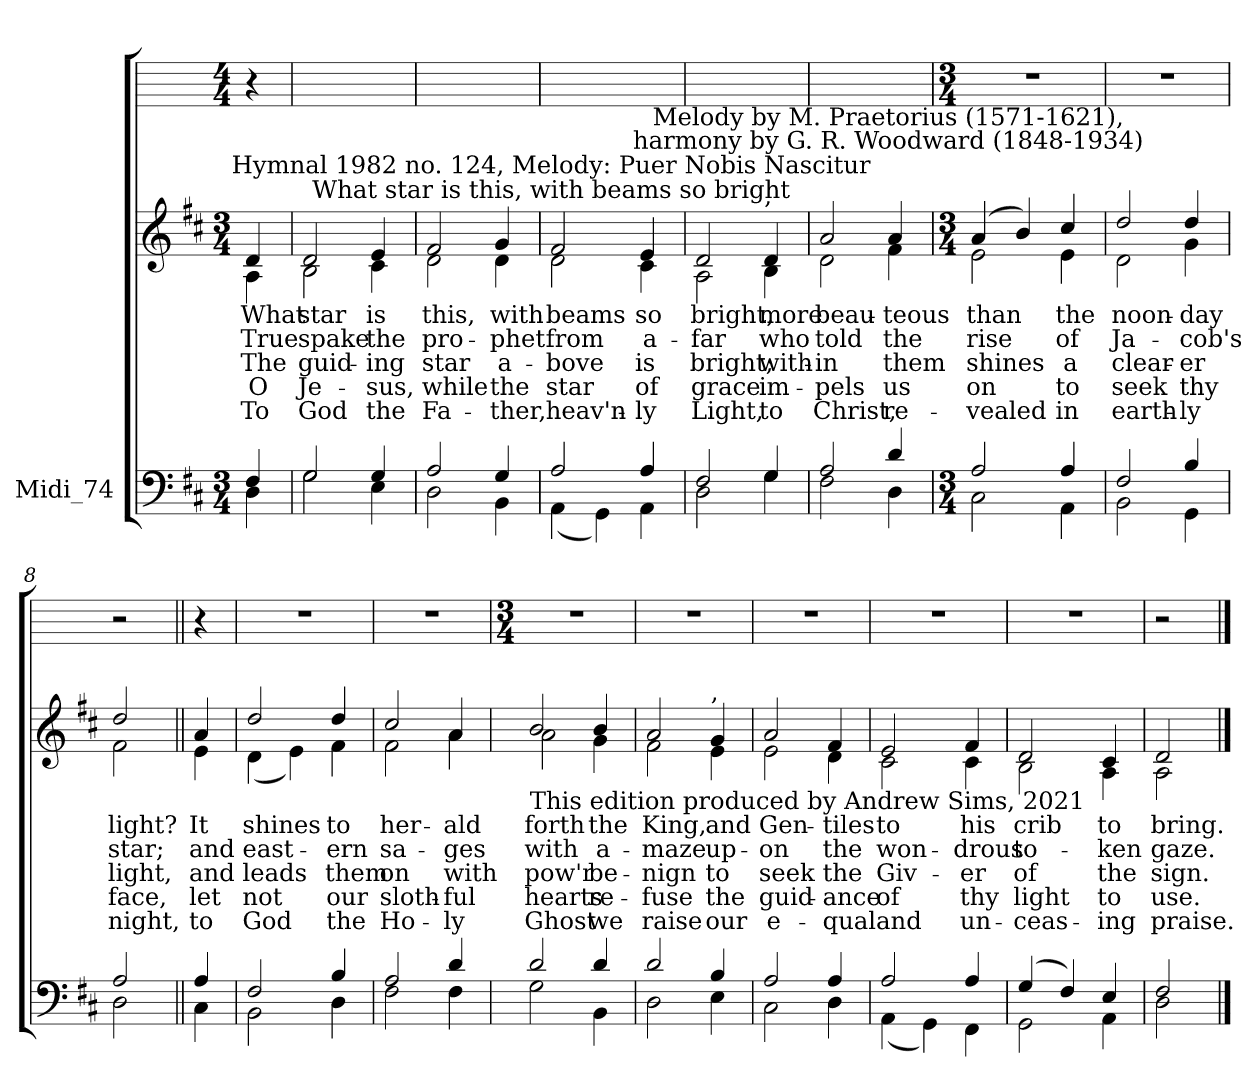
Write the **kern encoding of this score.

**kern	**kern	**text	**text	**text	**text	**text	**kern
*part3	*part2	*part2	*part2	*part2	*part2	*part2	*part1
*staff3	*staff2	*staff2	*staff2	*staff2	*staff2	*staff2	*staff1
*I"Midi_74	*	*	*	*	*	*	*
*clefF4	*clefG2	*	*	*	*	*	*
*k[f#c#]	*k[f#c#]	*	*	*	*	*	*
*D:	*D:	*	*	*	*	*	*
*M3/4	*M3/4	*	*	*	*	*	*M4/4
=	=	=	=	=	=	=	=
*^	*	*	*	*	*	*	*
!	!	!LO:TX:a:cj:t=Charles Coffin (1676-1749),\ntr. based on J. Chandler (1807-1876)	!	!	!	!	!	!
!	!	!	!LO:LY:b	!LO:LY:b	!LO:LY:b	!LO:LY:b	!LO:LY:b	!
*	*	*^	*	*	*	*	*	*
4F#/	4D\	4d/	4A\	What	True	The	O	To	4r
=1	=1	=1	=1	=1	=1	=1	=1	=1	=1
!	!	!	!	!LO:LY:b	!LO:LY:b	!LO:LY:b	!LO:LY:b	!LO:LY:b	!
2G/	2G\	2d/	2B\	star	spake	guid-	-Je-	-God	2.r
!	!	!	!	!LO:LY:b	!LO:LY:b	!LO:LY:b	!LO:LY:b	!LO:LY:b	!
4G/	4E\	4e/	4c#\	is	the	ing	sus,	the	.
=2	=2	=2	=2	=2	=2	=2	=2	=2	=2
!	!	!	!	!LO:LY:b	!LO:LY:b	!LO:LY:b	!LO:LY:b	!LO:LY:b	!
2A/	2D\	2f#/	2d\	this,	pro-	-star	while	Fa-	2.r
!	!	!	!	!LO:LY:b	!LO:LY:b	!LO:LY:b	!LO:LY:b	!LO:LY:b	!
4G/	4BB\	4g/	4d\	-with	phet	a-	-the	ther,	.
=3	=3	=3	=3	=3	=3	=3	=3	=3	=3
!	!	!LO:TX:a:cj:t=What star is this, with beams so bright	!	!	!	!	!	!	!
!	!	!LO:TX:a:cj:t=Hymnal 1982 no. 124,  Melody&colon; Puer Nobis Nascitur	!	!	!	!	!	!	!
!	!	!	!	!LO:LY:b	!LO:LY:b	!LO:LY:b	!LO:LY:b	!LO:LY:b	!
2A/	(<4AA\	2f#/	2d\	beams	from	bove	star	heav'n-	2.r
.	4GG\)	.	.	.	.	.	.	.	.
!	!	!	!	!LO:LY:b	!LO:LY:b	!LO:LY:b	!LO:LY:b	!LO:LY:b	!
4A/	4AA\	4e/	4c#\	-so	a-	-is	of	ly	.
=4	=4	=4	=4	=4	=4	=4	=4	=4	=4
!	!	!	!	!LO:LY:b	!LO:LY:b	!LO:LY:b	!LO:LY:b	!LO:LY:b	!
2F#/	2D\	2d/	2A\	bright,	far	bright;	grace	Light,	2.r
!	!	!LO:TX:a:t=,	!	!	!	!	!	!	!
!	!	!	!	!LO:LY:b	!LO:LY:b	!LO:LY:b	!LO:LY:b	!LO:LY:b	!
4G/	4G\	4d/	4B\	more	who	with-	-im-	-to	.
=5	=5	=5	=5	=5	=5	=5	=5	=5	=5
!	!	!	!	!LO:LY:b	!LO:LY:b	!LO:LY:b	!LO:LY:b	!LO:LY:b	!
2A/	2F#\	2a/	2d\	beau-	-told	in	pels	Christ,	2.r
!	!	!LO:TX:a:cj:t=Melody by M. Praetorius (1571-1621),\nharmony by G. R. Woodward (1848-1934)	!	!	!	!	!	!	!
!	!	!	!	!LO:LY:b	!LO:LY:b	!LO:LY:b	!LO:LY:b	!LO:LY:b	!
4d/	4D\	4a/	4f#\	teous	the	them	us	re-	.
!!LO:LB:g=z
=6	=6	=6	=6	=6	=6	=6	=6	=6	=6
*M3/4	*	*M3/4	*	*	*	*	*	*	*M3/4
!	!	!	!	!LO:LY:b	!LO:LY:b	!LO:LY:b	!LO:LY:b	!LO:LY:b	!
2A/	2C#\	(>4a/	2e\	-than	rise	shines	on	vealed	2.r
.	.	4b/)	.	.	.	.	.	.	.
!	!	!	!	!LO:LY:b	!LO:LY:b	!LO:LY:b	!LO:LY:b	!LO:LY:b	!
4A/	4AA\	4cc#/	4e\	the	of	a	to	in	.
=7	=7	=7	=7	=7	=7	=7	=7	=7	=7
!	!	!	!	!LO:LY:b	!LO:LY:b	!LO:LY:b	!LO:LY:b	!LO:LY:b	!
2F#/	2BB\	2dd/	2d\	noon-	-Ja-	-clear-	-seek	earth-	2.r
!	!	!	!	!LO:LY:b	!LO:LY:b	!LO:LY:b	!LO:LY:b	!LO:LY:b	!
4B/	4GG\	4dd/	4g\	-day	cob's	er	thy	ly	.
=8	=8	=8	=8	=8	=8	=8	=8	=8	=8
!	!	!	!	!LO:LY:b	!LO:LY:b	!LO:LY:b	!LO:LY:b	!LO:LY:b	!
2A/	2D\	2dd/	2f#\	light?	star;	light,	face,	night,	2r
=9||	=9||	=9||	=9||	=9||	=9||	=9||	=9||	=9||	=9||
!	!	!	!	!LO:LY:b	!LO:LY:b	!LO:LY:b	!LO:LY:b	!LO:LY:b	!
4A/	4C#\	4a/	4e\	It	and	and	let	to	4r
=10	=10	=10	=10	=10	=10	=10	=10	=10	=10
!	!	!	!	!LO:LY:b	!LO:LY:b	!LO:LY:b	!LO:LY:b	!LO:LY:b	!
2F#/	2BB\	2dd/	(<4d\	shines	east-	-leads	not	God	2.r
.	.	.	4e\)	.	.	.	.	.	.
!	!	!	!	!LO:LY:b	!LO:LY:b	!LO:LY:b	!LO:LY:b	!LO:LY:b	!
4B/	4D\	4dd/	4f#\	to	ern	them	our	the	.
=11	=11	=11	=11	=11	=11	=11	=11	=11	=11
!	!	!	!	!LO:LY:b	!LO:LY:b	!LO:LY:b	!LO:LY:b	!LO:LY:b	!
2A/	2F#\	2cc#/	2f#\	her-	-sa-	-on	sloth-	-Ho-	2.r
!	!	!	!	!LO:LY:b	!LO:LY:b	!LO:LY:b	!LO:LY:b	!LO:LY:b	!
4d/	4F#\	4a/	4a\	-ald	ges	with	ful	ly	.
!!LO:LB:g=z
=12	=12	=12	=12	=12	=12	=12	=12	=12	=12
*	*	*	*	*	*	*	*	*	*M3/4
!	!	!LO:TX:b:t=This edition produced by Andrew Sims, 2021	!	!	!	!	!	!	!
!	!	!	!	!LO:LY:b	!LO:LY:b	!LO:LY:b	!LO:LY:b	!LO:LY:b	!
2d/	2G\	2b/	2a\	forth	with	pow'r	hearts	Ghost	2.r
!	!	!	!	!LO:LY:b	!LO:LY:b	!LO:LY:b	!LO:LY:b	!LO:LY:b	!
4d/	4BB\	4b/	4g\	the	a-	-be-	-re-	-we	.
=13	=13	=13	=13	=13	=13	=13	=13	=13	=13
!	!	!	!	!LO:LY:b	!LO:LY:b	!LO:LY:b	!LO:LY:b	!LO:LY:b	!
2d/	2D\	2a/	2f#\	King,	maze	nign	fuse	raise	2.r
!	!	!LO:TX:a:t=,	!	!	!	!	!	!	!
!	!	!	!	!LO:LY:b	!LO:LY:b	!LO:LY:b	!LO:LY:b	!LO:LY:b	!
4B/	4E\	4g/	4e\	and	up-	-to	the	our	.
=14	=14	=14	=14	=14	=14	=14	=14	=14	=14
!	!	!	!	!LO:LY:b	!LO:LY:b	!LO:LY:b	!LO:LY:b	!LO:LY:b	!
2A/	2C#\	2a/	2e\	Gen-	-on	seek	guid-	-e-	2.r
!	!	!	!	!LO:LY:b	!LO:LY:b	!LO:LY:b	!LO:LY:b	!LO:LY:b	!
4A/	4D\	4f#/	4d\	-tiles	the	the	ance	qual	.
=15	=15	=15	=15	=15	=15	=15	=15	=15	=15
!	!	!	!	!LO:LY:b	!LO:LY:b	!LO:LY:b	!LO:LY:b	!LO:LY:b	!
2A/	(<4AA\	2e/	2c#\	to	won-	-Giv-	-of	and	2.r
.	4GG\)	.	.	.	.	.	.	.	.
!	!	!	!	!LO:LY:b	!LO:LY:b	!LO:LY:b	!LO:LY:b	!LO:LY:b	!
4A/	4FF#\	4f#/	4c#\	his	drous	er	thy	un-	.
=16	=16	=16	=16	=16	=16	=16	=16	=16	=16
!	!	!	!	!LO:LY:b	!LO:LY:b	!LO:LY:b	!LO:LY:b	!LO:LY:b	!
(>4G/	2GG\	2d/	2B\	-crib	to-	-of	light	ceas-	2.r
4F#/)	.	.	.	.	.	.	.	.	.
!	!	!	!	!LO:LY:b	!LO:LY:b	!LO:LY:b	!LO:LY:b	!LO:LY:b	!
4E/	4AA\	4c#/	4A\	-to	ken	the	to	ing	.
=17	=17	=17	=17	=17	=17	=17	=17	=17	=17
!	!	!	!	!LO:LY:b	!LO:LY:b	!LO:LY:b	!LO:LY:b	!LO:LY:b	!
2F#/	2D\	2d/	2A\	bring.	gaze.	sign.	use.	praise.	2r
*v	*v	*	*	*	*	*	*	*	*
*	*v	*v	*	*	*	*	*	*
==	==	==	==	==	==	==	==
*-	*-	*-	*-	*-	*-	*-	*-
